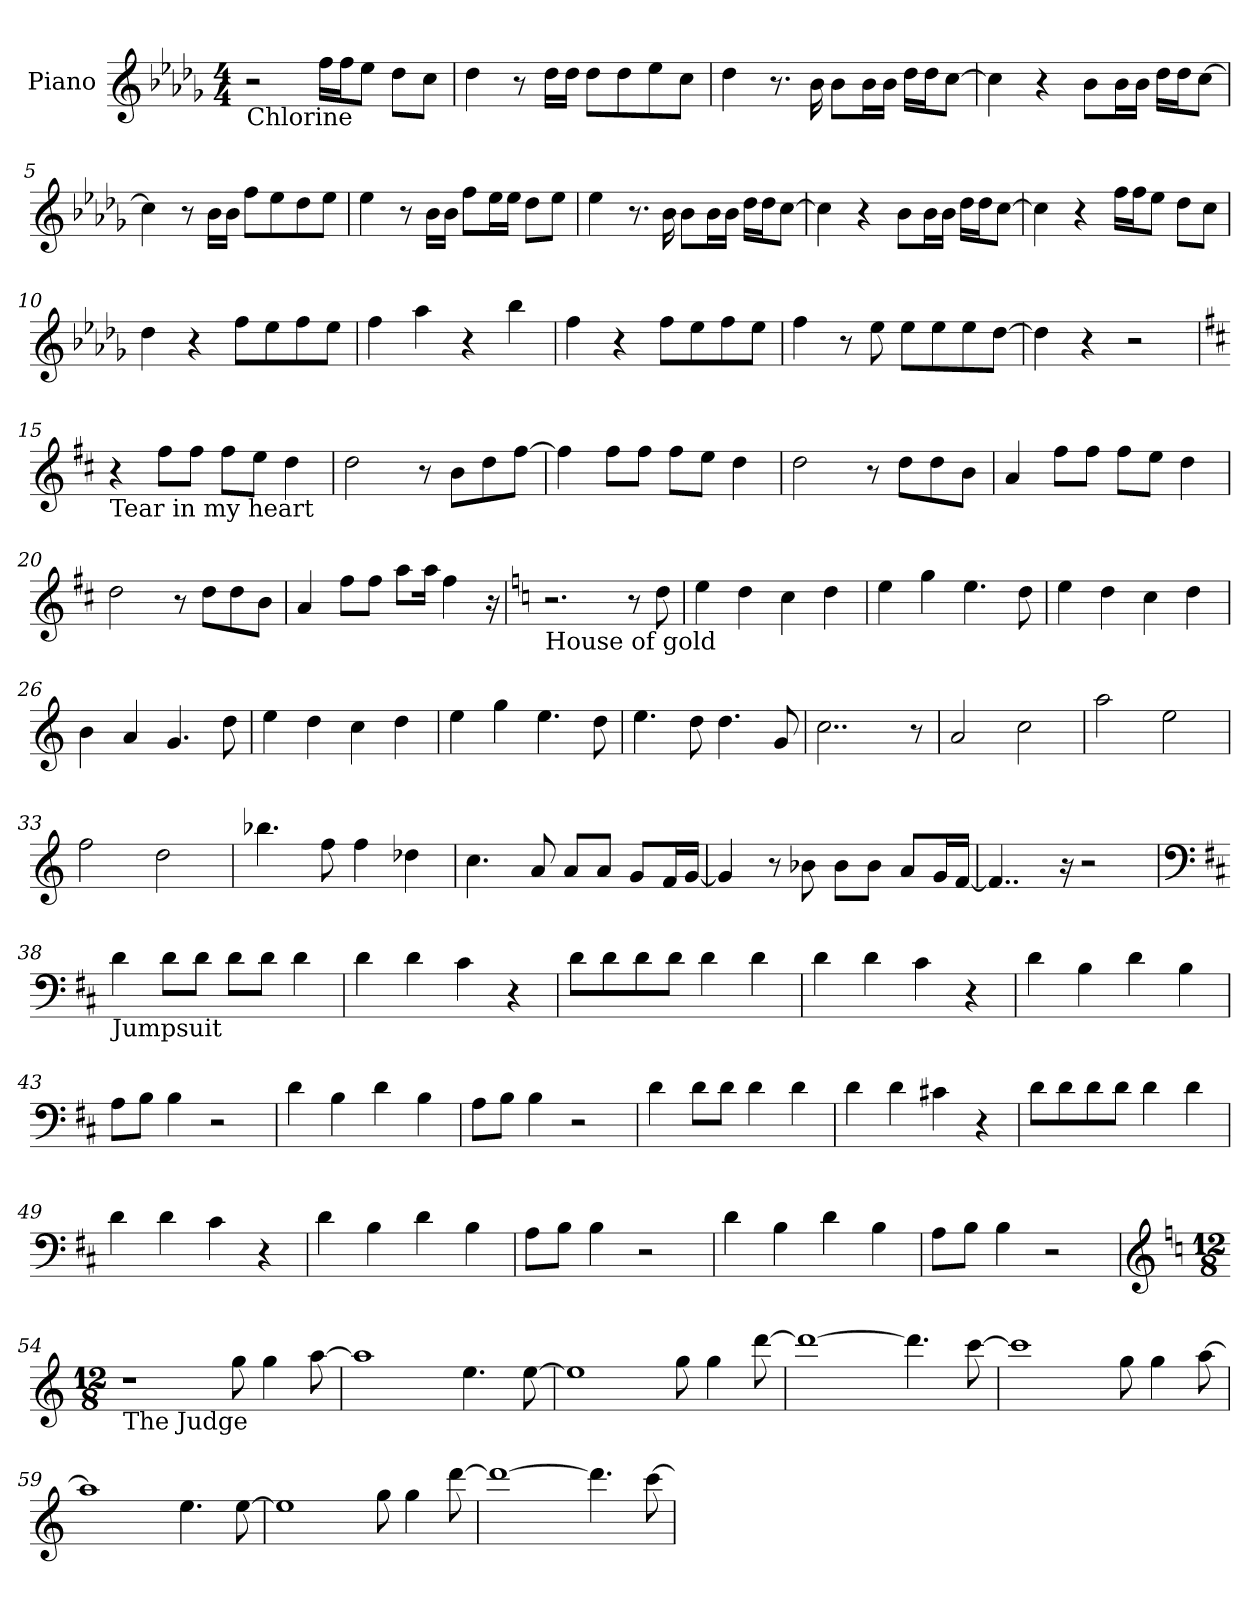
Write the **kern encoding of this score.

**kern
*part1
*staff1
*I"Piano
*I'Pno.
*clefG2
*k[b-e-a-d-g-]
*M4/4
*MM90
=1
!LO:TX:b:t=Chlorine
2r
16ff\LL
16ff\J
8ee-\J
8dd-\L
8cc\J
=2
4dd-\
8r
16dd-\LL
16dd-\JJ
8dd-\L
8dd-\
8ee-\
8cc\J
=3
4dd-\
8.r
16b-\
8b-\L
16b-\L
16b-\JJ
16dd-\LL
16dd-\J
[8cc\J
=4
4cc\]
4r
8b-\L
16b-\L
16b-\JJ
16dd-\LL
16dd-\J
[8cc\J
=5
4cc\]
8r
16b-\LL
16b-\JJ
8ff\L
8ee-\
8dd-\
8ee-\J
!!LO:LB:g=z
=6
4ee-\
8r
16b-\LL
16b-\JJ
8ff\L
16ee-\L
16ee-\JJ
8dd-\L
8ee-\J
=7
4ee-\
8.r
16b-\
8b-\L
16b-\L
16b-\JJ
16dd-\LL
16dd-\J
[8cc\J
=8
4cc\]
4r
8b-\L
16b-\L
16b-\JJ
16dd-\LL
16dd-\J
[8cc\J
=9
4cc\]
4r
16ff\LL
16ff\J
8ee-\J
8dd-\L
8cc\J
=10
4dd-\
4r
8ff\L
8ee-\
8ff\
8ee-\J
=11
4ff\
4aa-\
4r
4bb-\
!!LO:LB:g=z
=12
4ff\
4r
8ff\L
8ee-\
8ff\
8ee-\J
=13
4ff\
8r
8ee-\
8ee-\L
8ee-\
8ee-\
[8dd-\J
=14
4dd-\]
4r
2r
=15
*k[f#c#]
*MM120
!LO:TX:b:t=Tear in my heart
4r
8ff#\L
8ff#\J
8ff#\L
8ee\J
4dd\
=16
2dd\
8r
8b\L
8dd\
[8ff#\J
=17
4ff#\]
8ff#\L
8ff#\J
8ff#\L
8ee\J
4dd\
=18
2dd\
8r
8dd\L
8dd\
8b\J
!!LO:LB:g=z
=19
4a/
8ff#\L
8ff#\J
8ff#\L
8ee\J
4dd\
=20
2dd\
8r
8dd\L
8dd\
8b\J
=21
4a/
8ff#\L
8ff#\J
8aa\L
16aa\Jk
4ff#\
16r
=22
*k[]
*MM115
!LO:TX:b:t=House of gold
2.r
8r
8dd\
=23
4ee\
4dd\
4cc\
4dd\
=24
4ee\
4gg\
4.ee\
8dd\
=25
4ee\
4dd\
4cc\
4dd\
=26
4b\
4a/
4.g/
8dd\
!!LO:LB:g=z
=27
4ee\
4dd\
4cc\
4dd\
=28
4ee\
4gg\
4.ee\
8dd\
=29
4.ee\
8dd\
4.dd\
8g/
=30
2..cc\
8r
=31
2a/
2cc\
=32
2aa\
2ee\
=33
2ff\
2dd\
=34
4.bb-X\
8ff\
4ff\
4dd-X\
=35
4.cc\
8a/
8a/L
8a/J
8g/L
16f/L
[16g/JJ
!!LO:LB:g=z
=36
4g/]
8r
8b-X\
8b-\L
8b-\J
8a/L
16g/L
[16f/JJ
=37
4..f/]
16r
2r
=38
*clefF4
*k[f#c#]
*MM127
!LO:TX:b:t=Jumpsuit
4d\
8d\L
8d\J
8d\L
8d\J
4d\
=39
4d\
4d\
4c#\
4r
=40
8d\L
8d\
8d\
8d\J
4d\
4d\
=41
4d\
4d\
4c#\
4r
=42
4d\
4B\
4d\
4B\
!!LO:LB:g=z
=43
8A\L
8B\J
4B\
2r
=44
4d\
4B\
4d\
4B\
=45
8A\L
8B\J
4B\
2r
=46
4d\
8d\L
8d\J
4d\
4d\
=47
4d\
4d\
4c#X\
4r
=48
8d\L
8d\
8d\
8d\J
4d\
4d\
=49
4d\
4d\
4c#\
4r
=50
4d\
4B\
4d\
4B\
!!LO:LB:g=z
=51
8A\L
8B\J
4B\
2r
=52
4d\
4B\
4d\
4B\
=53
8A\L
8B\J
4B\
2r
=54
*clefG2
*k[]
*M12/8
*MM249
!LO:TX:b:t=The Judge
1r
8gg\
4gg\
[8aa\
=55
1aa]
4.ee\
[8ee\
=56
1ee]
8gg\
4gg\
[8ddd\
=57
1ddd_
4.ddd\]
[8ccc\
=58
1ccc]
8gg\
4gg\
[8aa\
!!LO:LB:g=z
=59
1aa]
4.ee\
[8ee\
=60
1ee]
8gg\
4gg\
[8ddd\
=61
1ddd_
4.ddd\]
[8ccc\
=
*-
